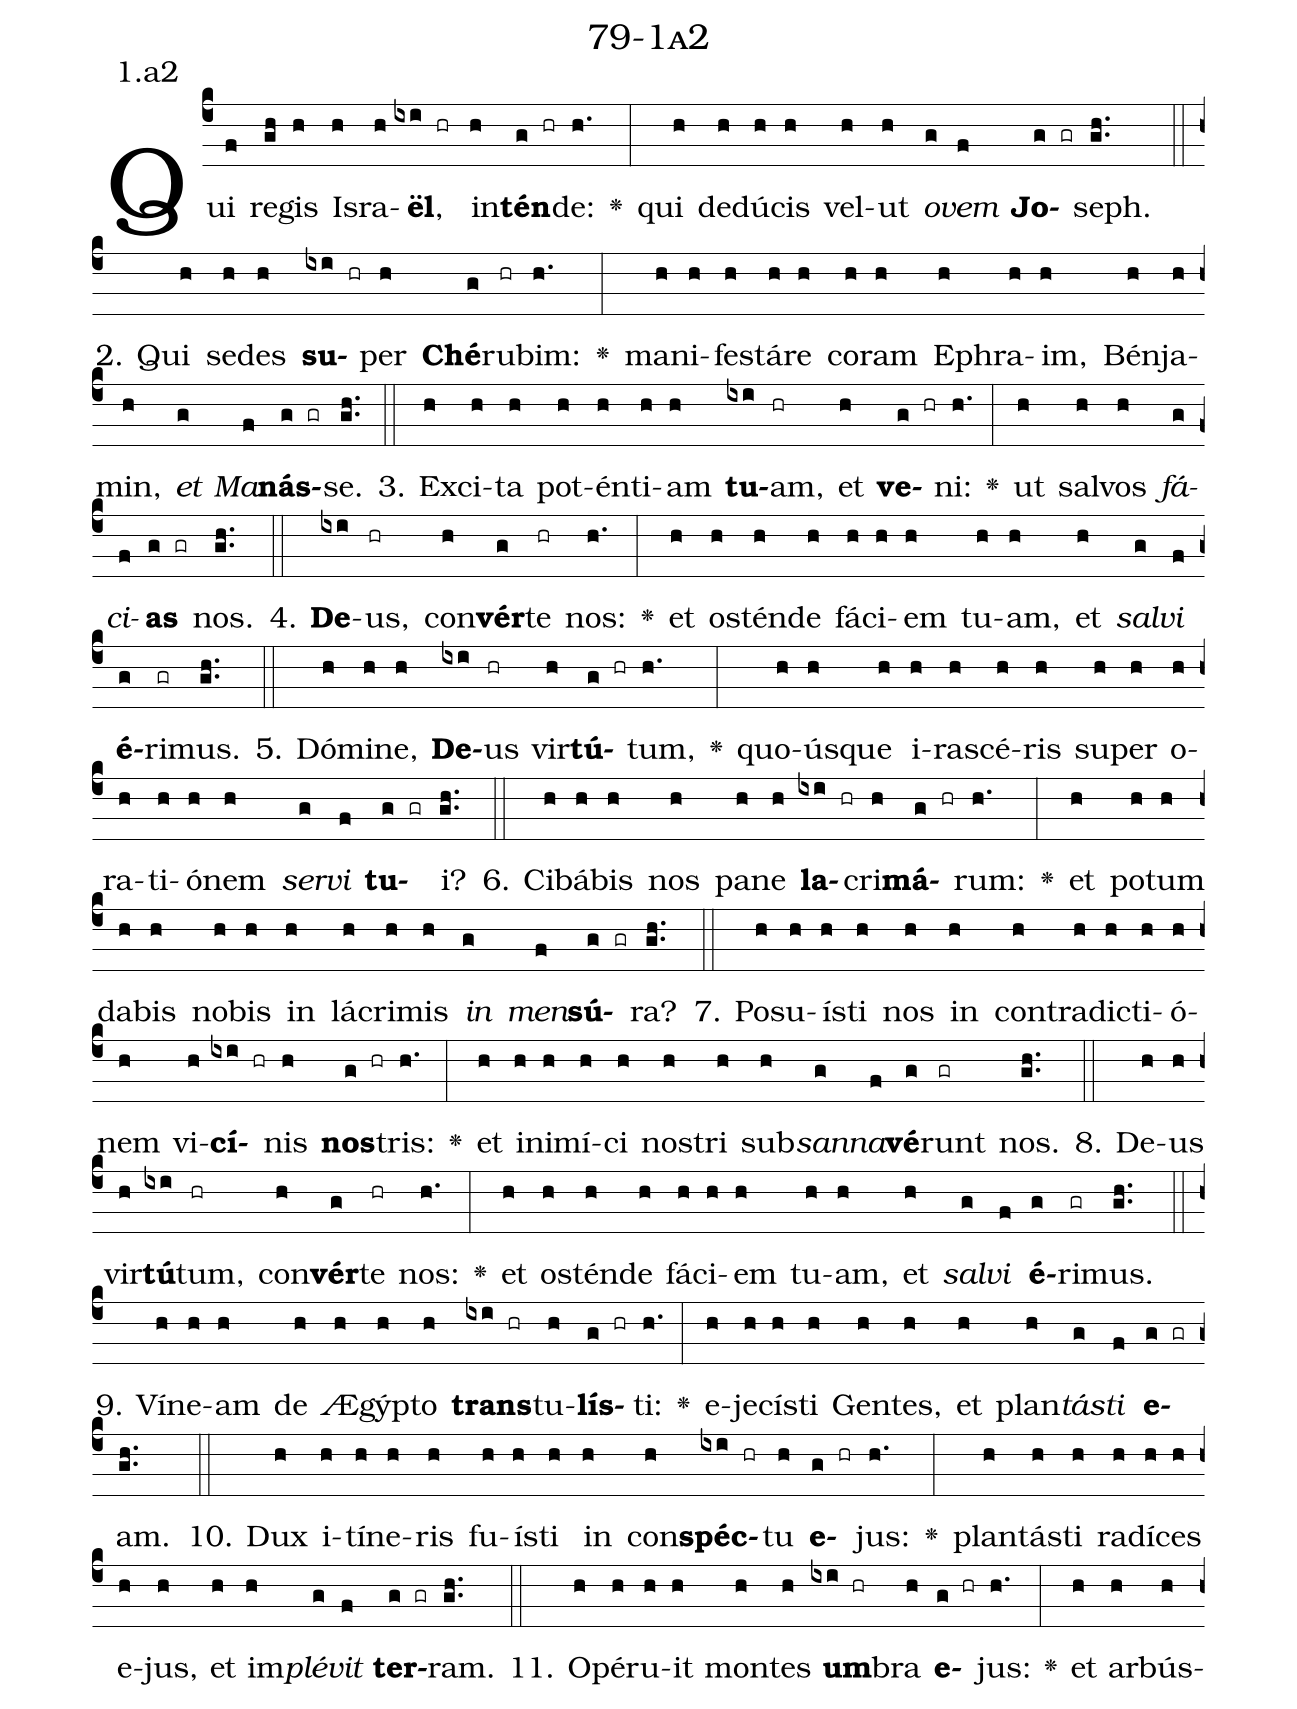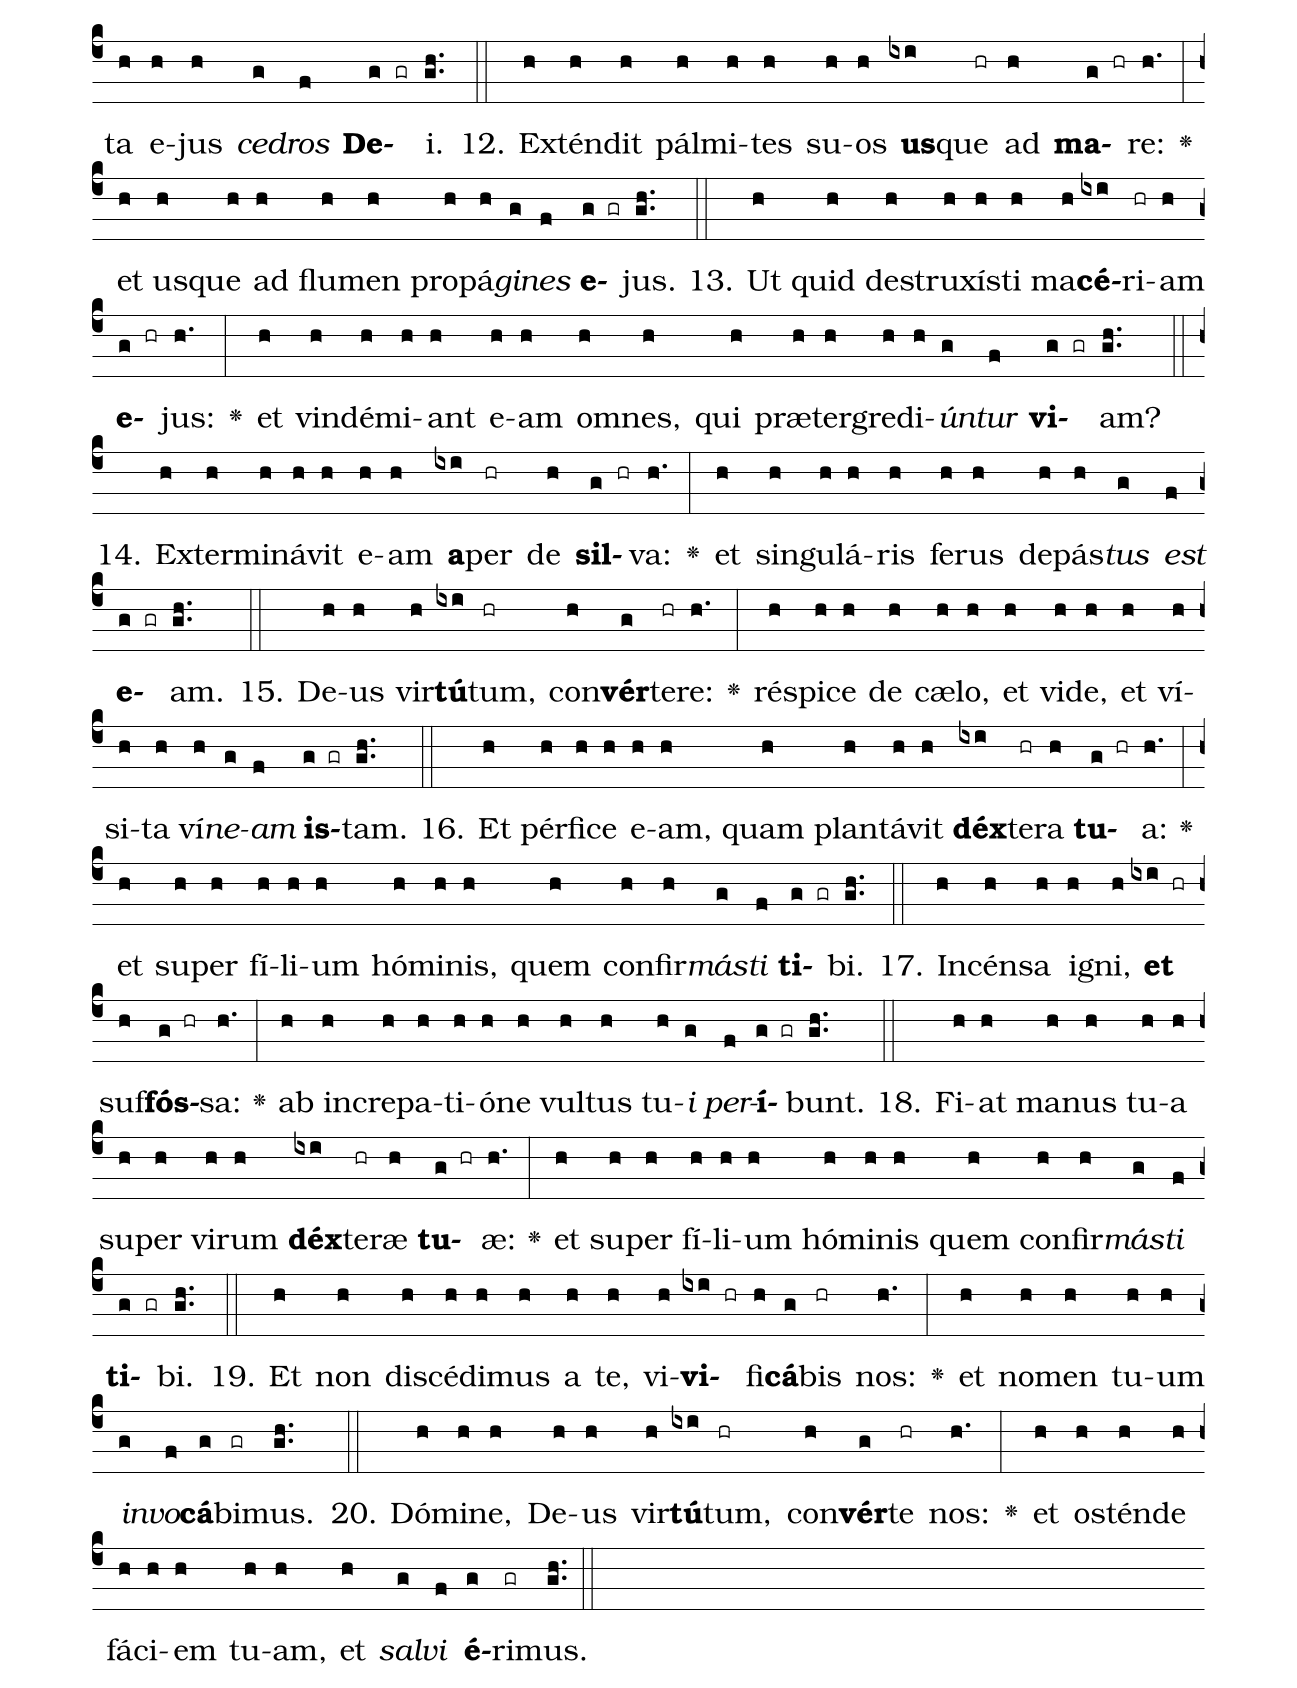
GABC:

name: 79-1a2;
annotation: 1.a2;
%%
(c4)Qui(f) re(gh)gis(h) Is(h)ra(h)<b>ël</b>,(ixi hr) in(h)<b>tén</b>(g hr)de:(h.) <v>\greheightstar</v>(:) qui(h) de(h)dú(h)cis(h) vel(h)ut(h) <i>o</i>(g)<i>vem</i>(f) <b>Jo</b>(g gr)seph.(gh..) (::)
2. Qui(h) se(h)des(h) <b>su</b>(ixi hr)per(h) <b>Ché</b>(g)ru(hr)bim:(h.) <v>\greheightstar</v>(:) ma(h)ni(h)fes(h)tá(h)re(h) co(h)ram(h) E(h)phra(h)im,(h) Bén(h)ja(h)min,(h) <i>et</i>(g) <i>Ma</i>(f)<b>nás</b>(g gr)se.(gh..) (::)
3. Ex(h)ci(h)ta(h) pot(h)én(h)ti(h)am(h) <b>tu</b>(ixi)am,(hr) et(h) <b>ve</b>(g hr)ni:(h.) <v>\greheightstar</v>(:) ut(h) sal(h)vos(h) <i>fá</i>(g)<i>ci</i>(f)<b>as</b>(g gr) nos.(gh..) (::)
4. <b>De</b>(ixi)us,(hr) con(h)<b>vér</b>(g)te(hr) nos:(h.) <v>\greheightstar</v>(:) et(h) os(h)tén(h)de(h) fá(h)ci(h)em(h) tu(h)am,(h) et(h) <i>sal</i>(g)<i>vi</i>(f) <b>é</b>(g)ri(gr)mus.(gh..) (::)
5. Dó(h)mi(h)ne,(h) <b>De</b>(ixi)us(hr) vir(h)<b>tú</b>(g hr)tum,(h.) <v>\greheightstar</v>(:) quo(h)ús(h)que(h) i(h)ra(h)scé(h)ris(h) su(h)per(h) o(h)ra(h)ti(h)ó(h)nem(h) <i>ser</i>(g)<i>vi</i>(f) <b>tu</b>(g gr)i?(gh..) (::)
6. Ci(h)bá(h)bis(h) nos(h) pa(h)ne(h) <b>la</b>(ixi hr)cri(h)<b>má</b>(g hr)rum:(h.) <v>\greheightstar</v>(:) et(h) po(h)tum(h) da(h)bis(h) no(h)bis(h) in(h) lá(h)cri(h)mis(h) <i>in</i>(g) <i>men</i>(f)<b>sú</b>(g gr)ra?(gh..) (::)
7. Po(h)su(h)ís(h)ti(h) nos(h) in(h) con(h)tra(h)dic(h)ti(h)ó(h)nem(h) vi(h)<b>cí</b>(ixi hr)nis(h) <b>nos</b>(g hr)tris:(h.) <v>\greheightstar</v>(:) et(h) in(h)i(h)mí(h)ci(h) nos(h)tri(h) sub(h)<i>san</i>(g)<i>na</i>(f)<b>vé</b>(g)runt(gr) nos.(gh..) (::)
8. De(h)us(h) vir(h)<b>tú</b>(ixi)tum,(hr) con(h)<b>vér</b>(g)te(hr) nos:(h.) <v>\greheightstar</v>(:) et(h) os(h)tén(h)de(h) fá(h)ci(h)em(h) tu(h)am,(h) et(h) <i>sal</i>(g)<i>vi</i>(f) <b>é</b>(g)ri(gr)mus.(gh..) (::)
9. Ví(h)ne(h)am(h) de(h) Æ(h)gýp(h)to(h) <b>trans</b>(ixi hr)tu(h)<b>lís</b>(g hr)ti:(h.) <v>\greheightstar</v>(:) e(h)je(h)cís(h)ti(h) Gen(h)tes,(h) et(h) plan(h)<i>tás</i>(g)<i>ti</i>(f) <b>e</b>(g gr)am.(gh..) (::)
10. Dux(h) i(h)tí(h)ne(h)ris(h) fu(h)ís(h)ti(h) in(h) con(h)<b>spéc</b>(ixi hr)tu(h) <b>e</b>(g hr)jus:(h.) <v>\greheightstar</v>(:) plan(h)tás(h)ti(h) ra(h)dí(h)ces(h) e(h)jus,(h) et(h) im(h)<i>plé</i>(g)<i>vit</i>(f) <b>ter</b>(g gr)ram.(gh..) (::)
11. O(h)pé(h)ru(h)it(h) mon(h)tes(h) <b>um</b>(ixi hr)bra(h) <b>e</b>(g hr)jus:(h.) <v>\greheightstar</v>(:) et(h) ar(h)bús(h)ta(h) e(h)jus(h) <i>ce</i>(g)<i>dros</i>(f) <b>De</b>(g gr)i.(gh..) (::)
12. Ex(h)tén(h)dit(h) pál(h)mi(h)tes(h) su(h)os(h) <b>us</b>(ixi)que(hr) ad(h) <b>ma</b>(g hr)re:(h.) <v>\greheightstar</v>(:) et(h) us(h)que(h) ad(h) flu(h)men(h) pro(h)pá(h)<i>gi</i>(g)<i>nes</i>(f) <b>e</b>(g gr)jus.(gh..) (::)
13. Ut(h) quid(h) de(h)stru(h)xís(h)ti(h) ma(h)<b>cé</b>(ixi)ri(hr)am(h) <b>e</b>(g hr)jus:(h.) <v>\greheightstar</v>(:) et(h) vin(h)dé(h)mi(h)ant(h) e(h)am(h) om(h)nes,(h) qui(h) præ(h)ter(h)gre(h)di(h)<i>ún</i>(g)<i>tur</i>(f) <b>vi</b>(g gr)am?(gh..) (::)
14. Ex(h)ter(h)mi(h)ná(h)vit(h) e(h)am(h) <b>a</b>(ixi)per(hr) de(h) <b>sil</b>(g hr)va:(h.) <v>\greheightstar</v>(:) et(h) sin(h)gu(h)lá(h)ris(h) fe(h)rus(h) de(h)pás(h)<i>tus</i>(g) <i>est</i>(f) <b>e</b>(g gr)am.(gh..) (::)
15. De(h)us(h) vir(h)<b>tú</b>(ixi)tum,(hr) con(h)<b>vér</b>(g)te(hr)re:(h.) <v>\greheightstar</v>(:) ré(h)spi(h)ce(h) de(h) cæ(h)lo,(h) et(h) vi(h)de,(h) et(h) ví(h)si(h)ta(h) ví(h)<i>ne</i>(g)<i>am</i>(f) <b>is</b>(g gr)tam.(gh..) (::)
16. Et(h) pér(h)fi(h)ce(h) e(h)am,(h) quam(h) plan(h)tá(h)vit(h) <b>déx</b>(ixi)te(hr)ra(h) <b>tu</b>(g hr)a:(h.) <v>\greheightstar</v>(:) et(h) su(h)per(h) fí(h)li(h)um(h) hó(h)mi(h)nis,(h) quem(h) con(h)fir(h)<i>más</i>(g)<i>ti</i>(f) <b>ti</b>(g gr)bi.(gh..) (::)
17. In(h)cén(h)sa(h) i(h)gni,(h) <b>et</b>(ixi hr) suf(h)<b>fós</b>(g hr)sa:(h.) <v>\greheightstar</v>(:) ab(h) in(h)cre(h)pa(h)ti(h)ó(h)ne(h) vul(h)tus(h) tu(h)<i>i</i>(g) <i>per</i>(f)<b>í</b>(g gr)bunt.(gh..) (::)
18. Fi(h)at(h) ma(h)nus(h) tu(h)a(h) su(h)per(h) vi(h)rum(h) <b>déx</b>(ixi)te(hr)ræ(h) <b>tu</b>(g hr)æ:(h.) <v>\greheightstar</v>(:) et(h) su(h)per(h) fí(h)li(h)um(h) hó(h)mi(h)nis(h) quem(h) con(h)fir(h)<i>más</i>(g)<i>ti</i>(f) <b>ti</b>(g gr)bi.(gh..) (::)
19. Et(h) non(h) di(h)scé(h)di(h)mus(h) a(h) te,(h) vi(h)<b>vi</b>(ixi hr)fi(h)<b>cá</b>(g)bis(hr) nos:(h.) <v>\greheightstar</v>(:) et(h) no(h)men(h) tu(h)um(h) <i>in</i>(g)<i>vo</i>(f)<b>cá</b>(g)bi(gr)mus.(gh..) (::)
20. Dó(h)mi(h)ne,(h) De(h)us(h) vir(h)<b>tú</b>(ixi)tum,(hr) con(h)<b>vér</b>(g)te(hr) nos:(h.) <v>\greheightstar</v>(:) et(h) os(h)tén(h)de(h) fá(h)ci(h)em(h) tu(h)am,(h) et(h) <i>sal</i>(g)<i>vi</i>(f) <b>é</b>(g)ri(gr)mus.(gh..) (::)
